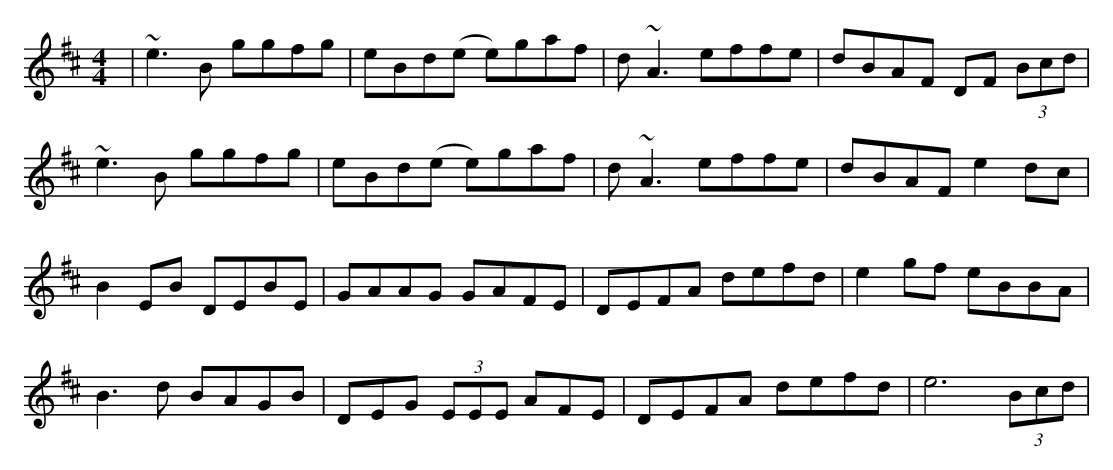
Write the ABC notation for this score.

X:1
M:4/4
K:D
|~e3B ggfg|eBd(e e)gaf|d~A3 effe|dBAF DF (3Bcd|
~e3B ggfg|eBd(e e)gaf|d~A3 effe|dBAF e2dc|
B2EB DEBE|GAAG GAFE|DEFA defd|e2gf eBBA|
B3d BAGB|DEG (3EEE AFE|DEFA defd|e6 (3Bcd|
